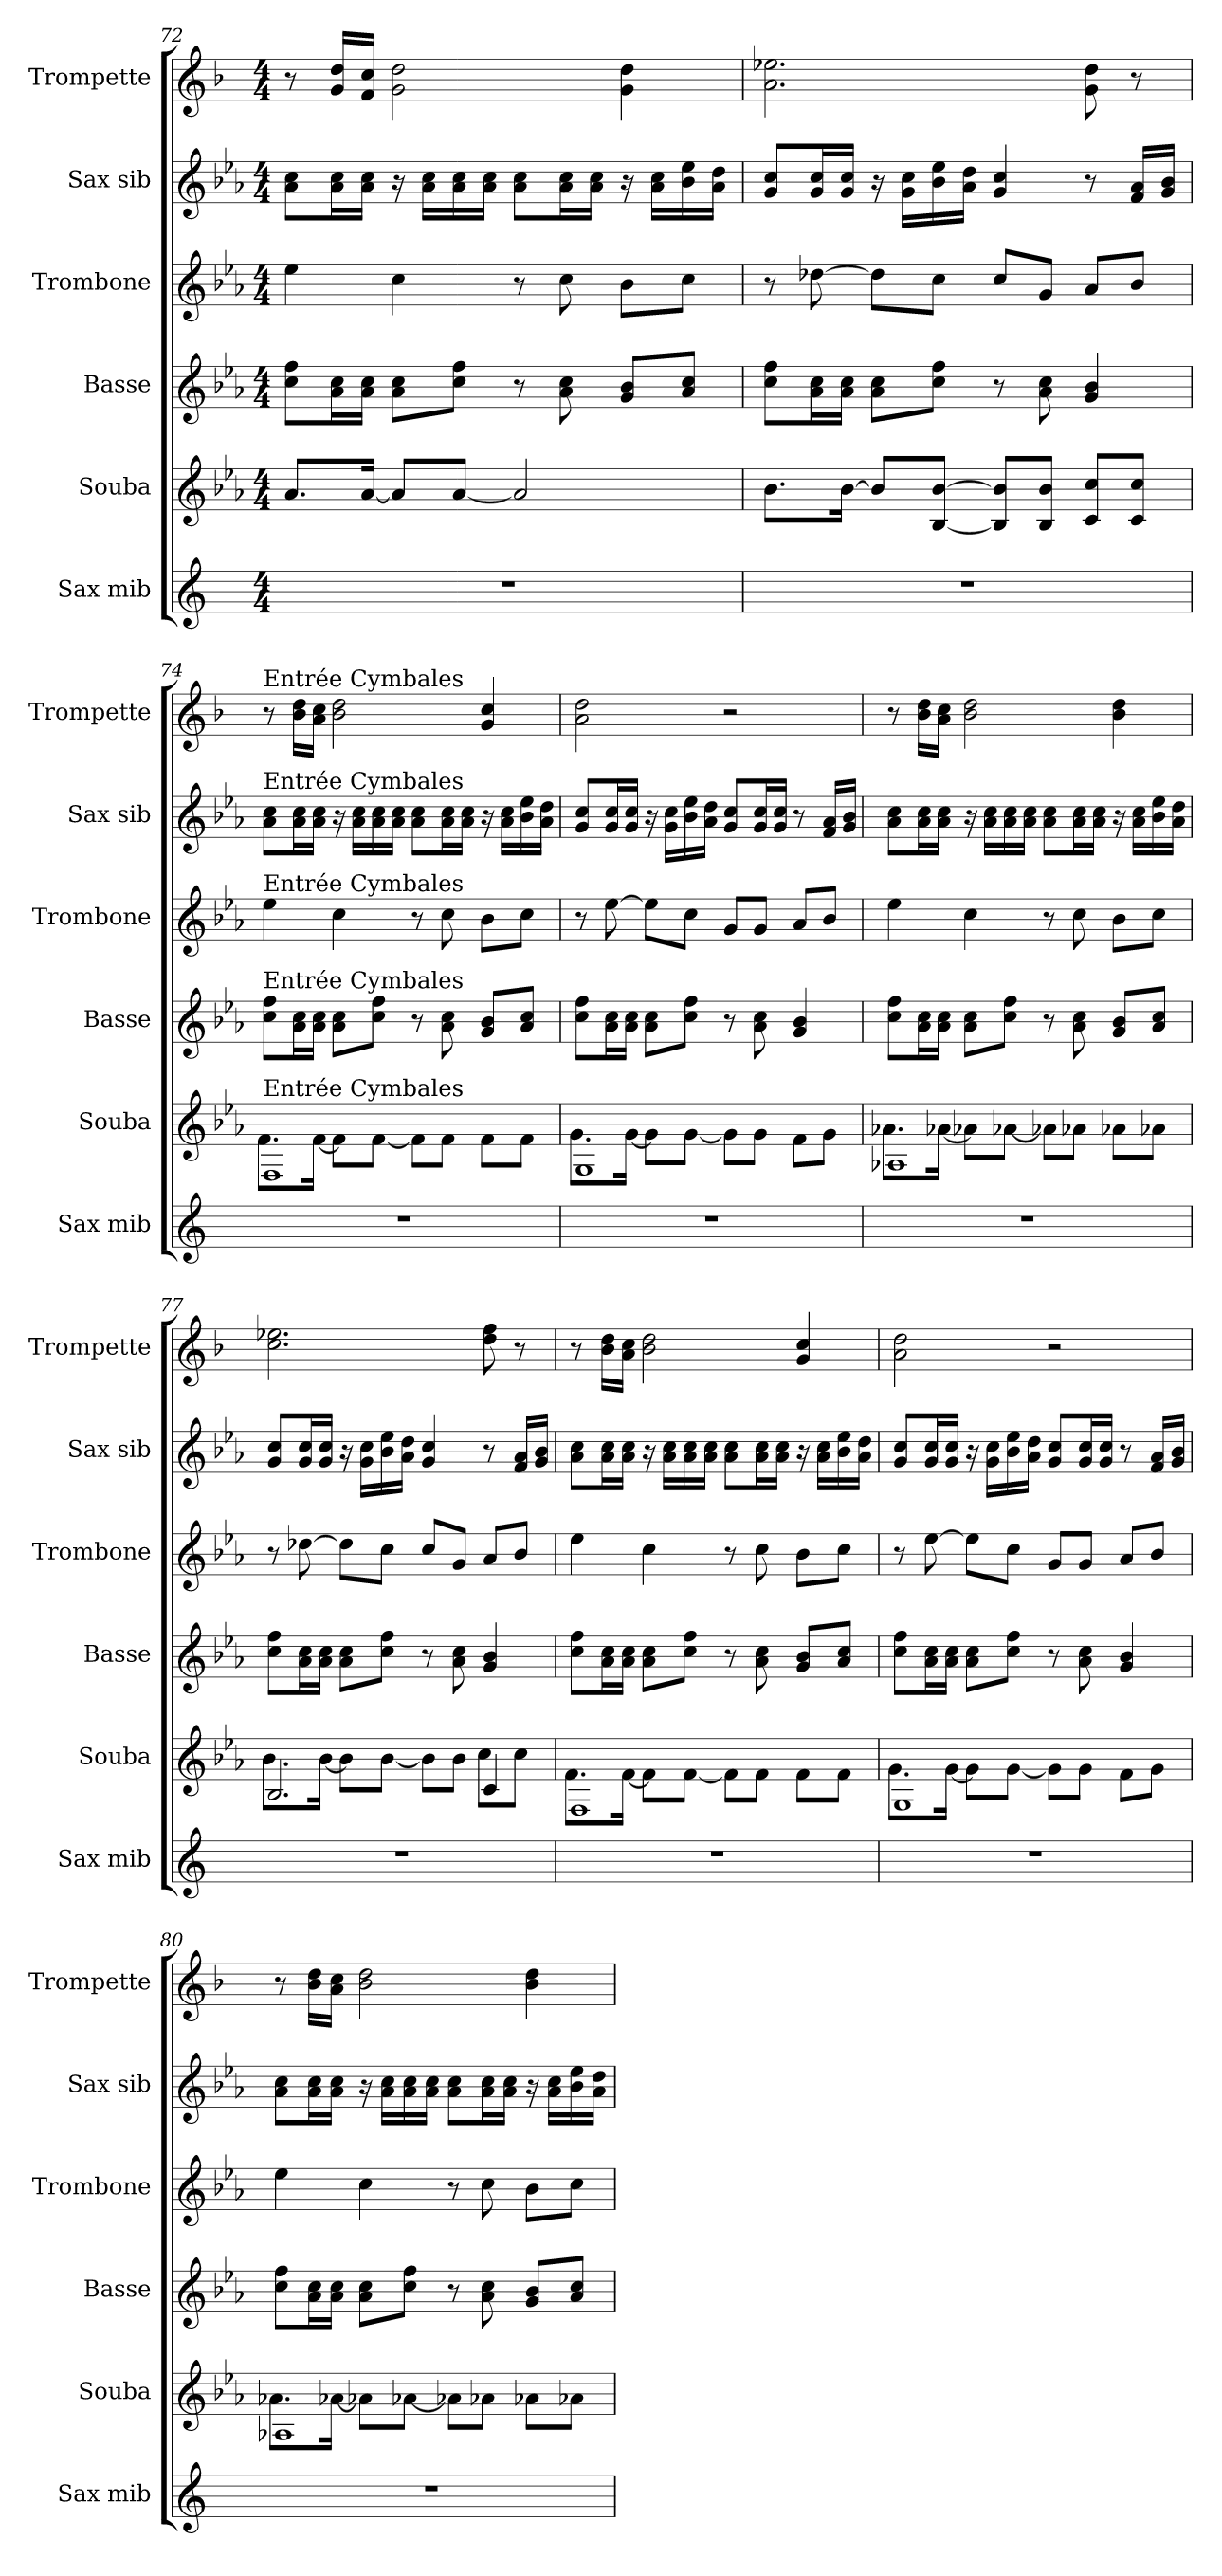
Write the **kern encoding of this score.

**kern	**kern	**kern	**kern	**kern	**kern
*part6	*part5	*part4	*part3	*part2	*part1
*staff6	*staff5	*staff4	*staff3	*staff2	*staff1
*I"Sax mib	*I"Souba	*I"Basse	*I"Trombone	*I"Sax sib	*I"Trompette
*I'Sax mib	*I'Souba	*I'Basse	*I'Trombone	*I'Sax sib	*I'Trompette
*clefG2	*clefG2	*clefG2	*clefG2	*clefG2	*clefG2
*ITrd8c14	*ITrd15c26	*ITrd8c14	*ITrd8c14	*ITrd8c14	*ITrd1c2
*	*k[b-e-a-]	*k[b-e-a-]	*k[b-e-a-]	*k[b-e-a-]	*k[b-e-a-]
*M4/4	*M4/4	*M4/4	*M4/4	*M4/4	*M4/4
=72	=72	=72	=72	=72	=72
1r	8.AA-L	8c 8fL	4e-	8A- 8cL	8r
.	.	16A- 16cL	.	16A- 16cL	16f 16ccLL
.	[16AA-Jk	16A- 16cJJ	.	16A- 16cJJ	16e- 16b-JJ
.	8AA-L]	8A- 8cL	4c	16r	2f 2cc
.	.	.	.	16A- 16cLL	.
.	[8AA-J	8c 8fJ	.	16A- 16c	.
.	.	.	.	16A- 16cJJ	.
.	2AA-]	8r	8r	8A- 8cL	.
.	.	8A- 8c	8c	16A- 16cL	.
.	.	.	.	16A- 16cJJ	.
.	.	8G 8B-L	8B-L	16r	4f 4cc
.	.	.	.	16A- 16cLL	.
.	.	8A- 8cJ	8cJ	16B- 16e-	.
.	.	.	.	16A- 16dJJ	.
=73	=73	=73	=73	=73	=73
1r	8.BB-L	8c 8fL	8r	8G 8cL	2.g 2.dd-X
.	.	16A- 16cL	[8d-X	16G 16cL	.
.	[16BB-Jk	16A- 16cJJ	.	16G 16cJJ	.
.	8BB-L]	8A- 8cL	8d-L]	16r	.
.	.	.	.	16G 16cLL	.
.	[8BBB- [8BB-J	8c 8fJ	8cJ	16B- 16e-	.
.	.	.	.	16A- 16dJJ	.
.	8BBB-] 8BB-]L	8r	8cL	4G 4c	.
.	8BBB- 8BB-J	8A- 8c	8GJ	.	.
.	8CC 8CL	4G 4B-	8A-L	8r	8f 8cc
.	8CC 8CJ	.	8B-J	16F 16A-LL	8r
.	.	.	.	16G 16B-JJ	.
=74	=74	=74	=74	=74	=74
*	*^	*	*	*	*
!	!	!	!	!	!	!LO:TX:t=Entrée Cymbales
!	!	!	!	!	!LO:TX:t=Entrée Cymbales	!
!	!	!	!	!LO:TX:t=Entrée Cymbales	!	!
!	!	!	!LO:TX:t=Entrée Cymbales	!	!	!
!	!LO:TX:t=Entrée Cymbales	!	!	!	!	!
1r	1FFF	8.FFL	8c 8fL	4e-	8A- 8cL	8r
.	.	.	16A- 16cL	.	16A- 16cL	16a- 16ccLL
.	.	[16FFJk	16A- 16cJJ	.	16A- 16cJJ	16g 16b-JJ
.	.	8FFL]	8A- 8cL	4c	16r	2a- 2cc
.	.	.	.	.	16A- 16cLL	.
.	.	[8FFJ	8c 8fJ	.	16A- 16c	.
.	.	.	.	.	16A- 16cJJ	.
.	.	8FFL]	8r	8r	8A- 8cL	.
.	.	8FFJ	8A- 8c	8c	16A- 16cL	.
.	.	.	.	.	16A- 16cJJ	.
.	.	8FFL	8G 8B-L	8B-L	16r	4f 4b-
.	.	.	.	.	16A- 16cLL	.
.	.	8FFJ	8A- 8cJ	8cJ	16B- 16e-	.
.	.	.	.	.	16A- 16dJJ	.
=75	=75	=75	=75	=75	=75	=75
1r	1GGG	8.GGL	8c 8fL	8r	8G 8cL	2g 2cc
.	.	.	16A- 16cL	[8e-	16G 16cL	.
.	.	[16GGJk	16A- 16cJJ	.	16G 16cJJ	.
.	.	8GGL]	8A- 8cL	8e-L]	16r	.
.	.	.	.	.	16G 16cLL	.
.	.	[8GGJ	8c 8fJ	8cJ	16B- 16e-	.
.	.	.	.	.	16A- 16dJJ	.
.	.	8GGL]	8r	8GL	8G 8cL	2r
.	.	8GGJ	8A- 8c	8GJ	16G 16cL	.
.	.	.	.	.	16G 16cJJ	.
.	.	8FFL	4G 4B-	8A-L	8r	.
.	.	8GGJ	.	8B-J	16F 16A-LL	.
.	.	.	.	.	16G 16B-JJ	.
=76	=76	=76	=76	=76	=76	=76
1r	1AAA-X	8.AA-XL	8c 8fL	4e-	8A- 8cL	8r
.	.	.	16A- 16cL	.	16A- 16cL	16a- 16ccLL
.	.	[16AA-XJk	16A- 16cJJ	.	16A- 16cJJ	16g 16b-JJ
.	.	8AA-XL]	8A- 8cL	4c	16r	2a- 2cc
.	.	.	.	.	16A- 16cLL	.
.	.	[8AA-XJ	8c 8fJ	.	16A- 16c	.
.	.	.	.	.	16A- 16cJJ	.
.	.	8AA-XL]	8r	8r	8A- 8cL	.
.	.	8AA-XJ	8A- 8c	8c	16A- 16cL	.
.	.	.	.	.	16A- 16cJJ	.
.	.	8AA-XL	8G 8B-L	8B-L	16r	4a- 4cc
.	.	.	.	.	16A- 16cLL	.
.	.	8AA-XJ	8A- 8cJ	8cJ	16B- 16e-	.
.	.	.	.	.	16A- 16dJJ	.
=77	=77	=77	=77	=77	=77	=77
1r	2.BBB-	8.BB-L	8c 8fL	8r	8G 8cL	2.b- 2.dd-X
.	.	.	16A- 16cL	[8d-X	16G 16cL	.
.	.	[16BB-Jk	16A- 16cJJ	.	16G 16cJJ	.
.	.	8BB-L]	8A- 8cL	8d-L]	16r	.
.	.	.	.	.	16G 16cLL	.
.	.	[8BB-J	8c 8fJ	8cJ	16B- 16e-	.
.	.	.	.	.	16A- 16dJJ	.
.	.	8BB-L]	8r	8cL	4G 4c	.
.	.	8BB-J	8A- 8c	8GJ	.	.
.	4CC	8CL	4G 4B-	8A-L	8r	8cc 8ee-
.	.	8CJ	.	8B-J	16F 16A-LL	8r
.	.	.	.	.	16G 16B-JJ	.
=78	=78	=78	=78	=78	=78	=78
1r	1FFF	8.FFL	8c 8fL	4e-	8A- 8cL	8r
.	.	.	16A- 16cL	.	16A- 16cL	16a- 16ccLL
.	.	[16FFJk	16A- 16cJJ	.	16A- 16cJJ	16g 16b-JJ
.	.	8FFL]	8A- 8cL	4c	16r	2a- 2cc
.	.	.	.	.	16A- 16cLL	.
.	.	[8FFJ	8c 8fJ	.	16A- 16c	.
.	.	.	.	.	16A- 16cJJ	.
.	.	8FFL]	8r	8r	8A- 8cL	.
.	.	8FFJ	8A- 8c	8c	16A- 16cL	.
.	.	.	.	.	16A- 16cJJ	.
.	.	8FFL	8G 8B-L	8B-L	16r	4f 4b-
.	.	.	.	.	16A- 16cLL	.
.	.	8FFJ	8A- 8cJ	8cJ	16B- 16e-	.
.	.	.	.	.	16A- 16dJJ	.
=79	=79	=79	=79	=79	=79	=79
1r	1GGG	8.GGL	8c 8fL	8r	8G 8cL	2g 2cc
.	.	.	16A- 16cL	[8e-	16G 16cL	.
.	.	[16GGJk	16A- 16cJJ	.	16G 16cJJ	.
.	.	8GGL]	8A- 8cL	8e-L]	16r	.
.	.	.	.	.	16G 16cLL	.
.	.	[8GGJ	8c 8fJ	8cJ	16B- 16e-	.
.	.	.	.	.	16A- 16dJJ	.
.	.	8GGL]	8r	8GL	8G 8cL	2r
.	.	8GGJ	8A- 8c	8GJ	16G 16cL	.
.	.	.	.	.	16G 16cJJ	.
.	.	8FFL	4G 4B-	8A-L	8r	.
.	.	8GGJ	.	8B-J	16F 16A-LL	.
.	.	.	.	.	16G 16B-JJ	.
=80	=80	=80	=80	=80	=80	=80
1r	1AAA-X	8.AA-XL	8c 8fL	4e-	8A- 8cL	8r
.	.	.	16A- 16cL	.	16A- 16cL	16a- 16ccLL
.	.	[16AA-XJk	16A- 16cJJ	.	16A- 16cJJ	16g 16b-JJ
.	.	8AA-XL]	8A- 8cL	4c	16r	2a- 2cc
.	.	.	.	.	16A- 16cLL	.
.	.	[8AA-XJ	8c 8fJ	.	16A- 16c	.
.	.	.	.	.	16A- 16cJJ	.
.	.	8AA-XL]	8r	8r	8A- 8cL	.
.	.	8AA-XJ	8A- 8c	8c	16A- 16cL	.
.	.	.	.	.	16A- 16cJJ	.
.	.	8AA-XL	8G 8B-L	8B-L	16r	4a- 4cc
.	.	.	.	.	16A- 16cLL	.
.	.	8AA-XJ	8A- 8cJ	8cJ	16B- 16e-	.
.	.	.	.	.	16A- 16dJJ	.
*	*v	*v	*	*	*	*
=	=	=	=	=	=
*-	*-	*-	*-	*-	*-
